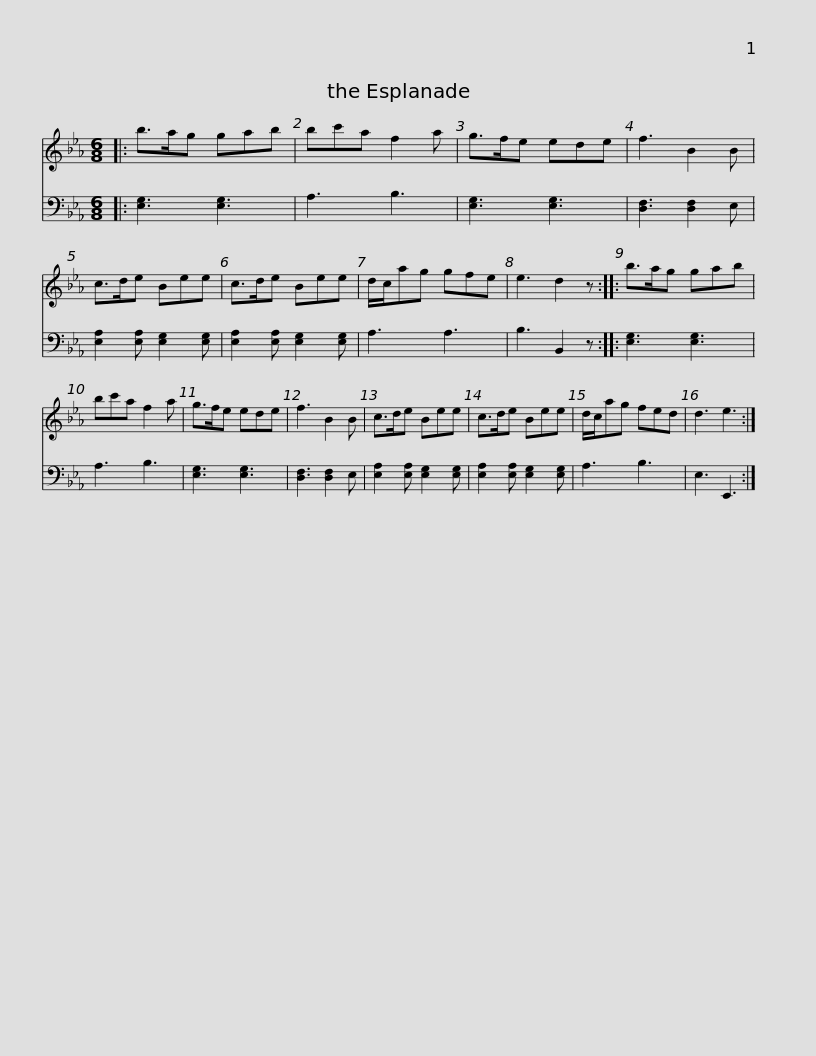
X:1
%%score 1 2
L:1/8
M:6/8
I:linebreak $
K:Eb
V:1 treble
V:2 bass
V:1
|: b>ag gab | bc'a f2 a | g>fe ede | f3 B2 B | c>de Bee | %5
 c>de Bee | d/c/ag gfe |$ e3 d2 z :: b>ag gab | bc'a f2 a | %10
 g>fe ede | f3 B2 B | c>de Bee | c>de Bee |$ d/c/ag fed | %15
 d3 e3 :| %16
V:2
|: [E,G,]3 [E,G,]3 | A,3 B,3 | [E,G,]3 [E,G,]3 | [D,F,]3 [D,F,]2 E, | [E,A,]2 [E,A,] [E,G,]2 [E,G,] | %5
 [E,A,]2 [E,A,] [E,G,]2 [E,G,] | A,3 A,3 |$ B,3 B,,2 z :: [E,G,]3 [E,G,]3 | A,3 B,3 | %10
 [E,G,]3 [E,G,]3 | [D,F,]3 [D,F,]2 E, | [E,A,]2 [E,A,] [E,G,]2 [E,G,] | [E,A,]2 [E,A,] [E,G,]2 [E,G,] |$ A,3 B,3 | %15
 E,3 E,,3 :| %16
